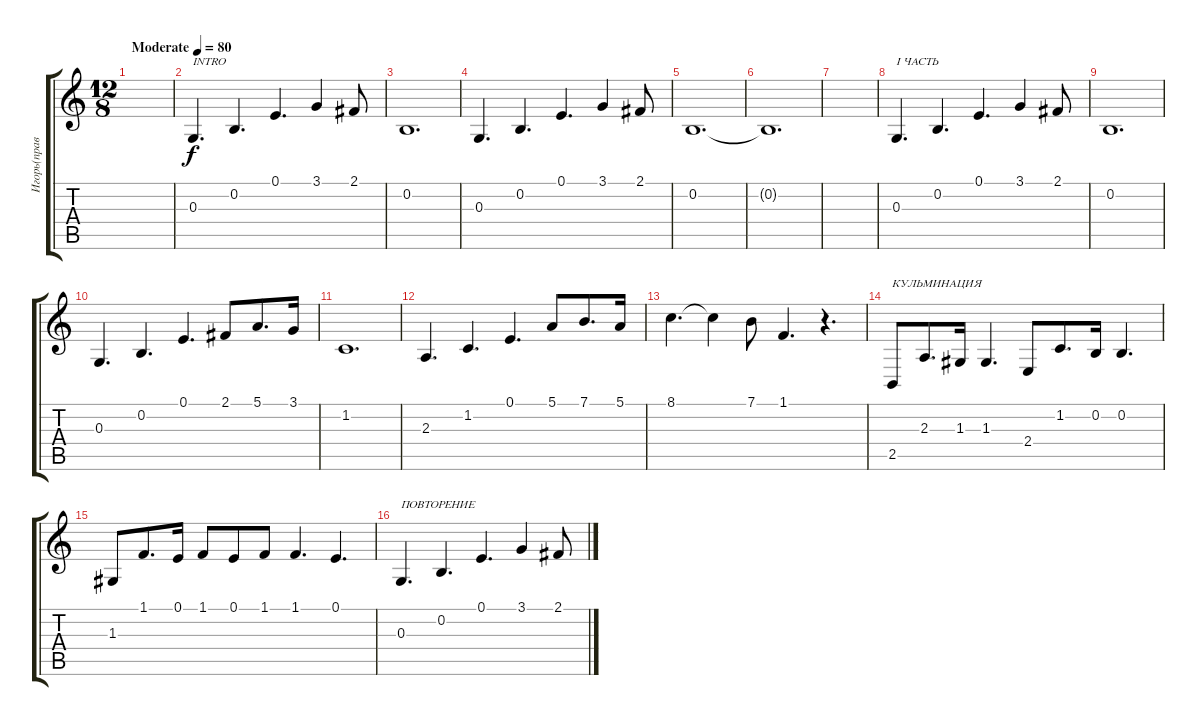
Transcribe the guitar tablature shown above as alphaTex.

\track ("Игорь(правая рука)" "Игорь(прав") {instrument acousticgrandpiano}
\staff {score tabs}
\tuning (E4 B3 G3 D3 A2 E2) {hide}
\ts (12 8)
\tempo (80 "Moderate")
\clef g2
\ks c
|
0.3.4{d txt "INTRO"} 0.2.4{d} 0.1.4{d} 3.1.4 2.1.8 |
0.2.1{d} |
0.3.4{d} 0.2.4{d} 0.1.4{d} 3.1.4 2.1.8 |
0.2.1{d} |
0.2{t}.1{d} |
|
0.3.4{d txt "I ЧАСТЬ "} 0.2.4{d} 0.1.4{d} 3.1.4 2.1.8 |
0.2.1{d} |
0.3.4{d} 0.2.4{d} 0.1.4{d} 2.1.8 5.1.8{d} 3.1.16 |
1.2.1{d} |
2.3.4{d} 1.2.4{d} 0.1.4{d} 5.1.8 7.1.8{d} 5.1.16 |
8.1.4{d} 8.1{t}.4 7.1.8 1.1.4{d} r.4{d} |
2.5.8{txt "КУЛЬМИНАЦИЯ"} 2.3.8{d} 1.3.16 1.3.4{d} 2.4.8 1.2.8{d} 0.2.16 0.2.4{d} |
1.3.8 1.1.8{d} 0.1.16 1.1.8 0.1.8 1.1.8 1.1.4{d} 0.1.4{d} |
0.3.4{d txt "ПОВТОРЕНИЕ"} 0.2.4{d} 0.1.4{d} 3.1.4 2.1.8
